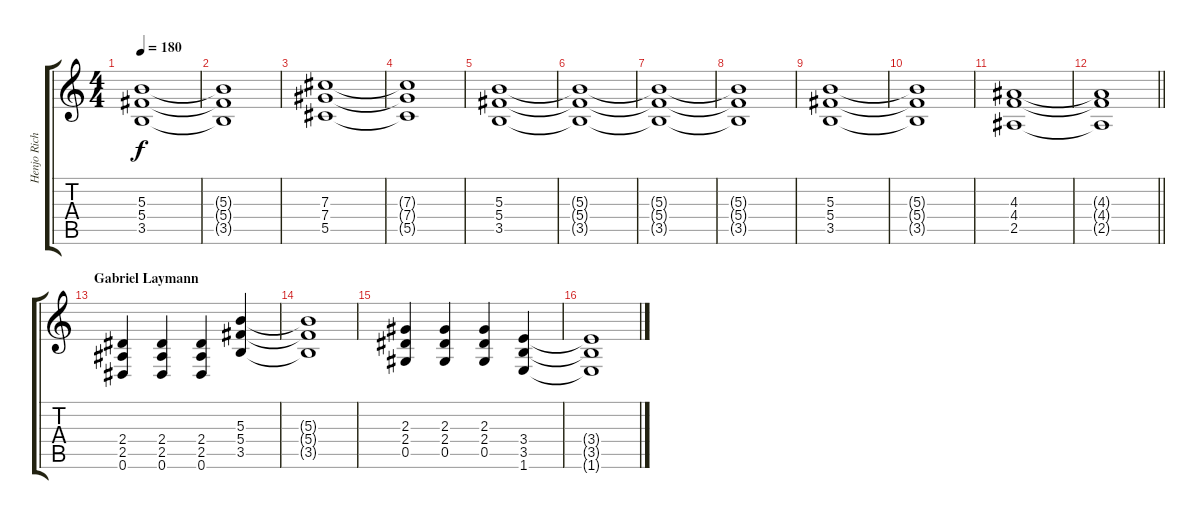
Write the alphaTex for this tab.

\track ("Henjo Richter Lead 2" "Henjo Rich") {instrument distortionguitar}
\staff {score tabs}
\tuning (Eb4 Bb3 Gb3 Db3 Ab2 Eb2) {hide}
\ts (4 4)
\tempo 180
\clef g2
\ks c
(5.3 5.4 3.5).1{dy f} |
(5.3{t} 5.4{t} 3.5{t}).1 |
(7.3 7.4 5.5).1 |
(7.3{t} 7.4{t} 5.5{t}).1 |
(5.3 5.4 3.5).1 |
(5.3{t} 5.4{t} 3.5{t}).1 |
(5.3{t} 5.4{t} 3.5{t}).1 |
(5.3{t} 5.4{t} 3.5{t}).1 |
(5.3 5.4 3.5).1 |
(5.3{t} 5.4{t} 3.5{t}).1 |
(4.3 4.4 2.5).1 |
\barLineRight lightlight
(4.3{t} 4.4{t} 2.5{t}).1 |
\section ("" "Gabriel Laymann")
(2.4 2.5 0.6).4 (2.4 2.5 0.6).4 (2.4 2.5 0.6).4 (5.3 5.4 3.5).4 |
(5.3{t} 5.4{t} 3.5{t}).1 |
(2.3 2.4 0.5).4 (2.3 2.4 0.5).4 (2.3 2.4 0.5).4 (3.4 3.5 1.6).4 |
(3.4{t} 3.5{t} 1.6{t}).1
